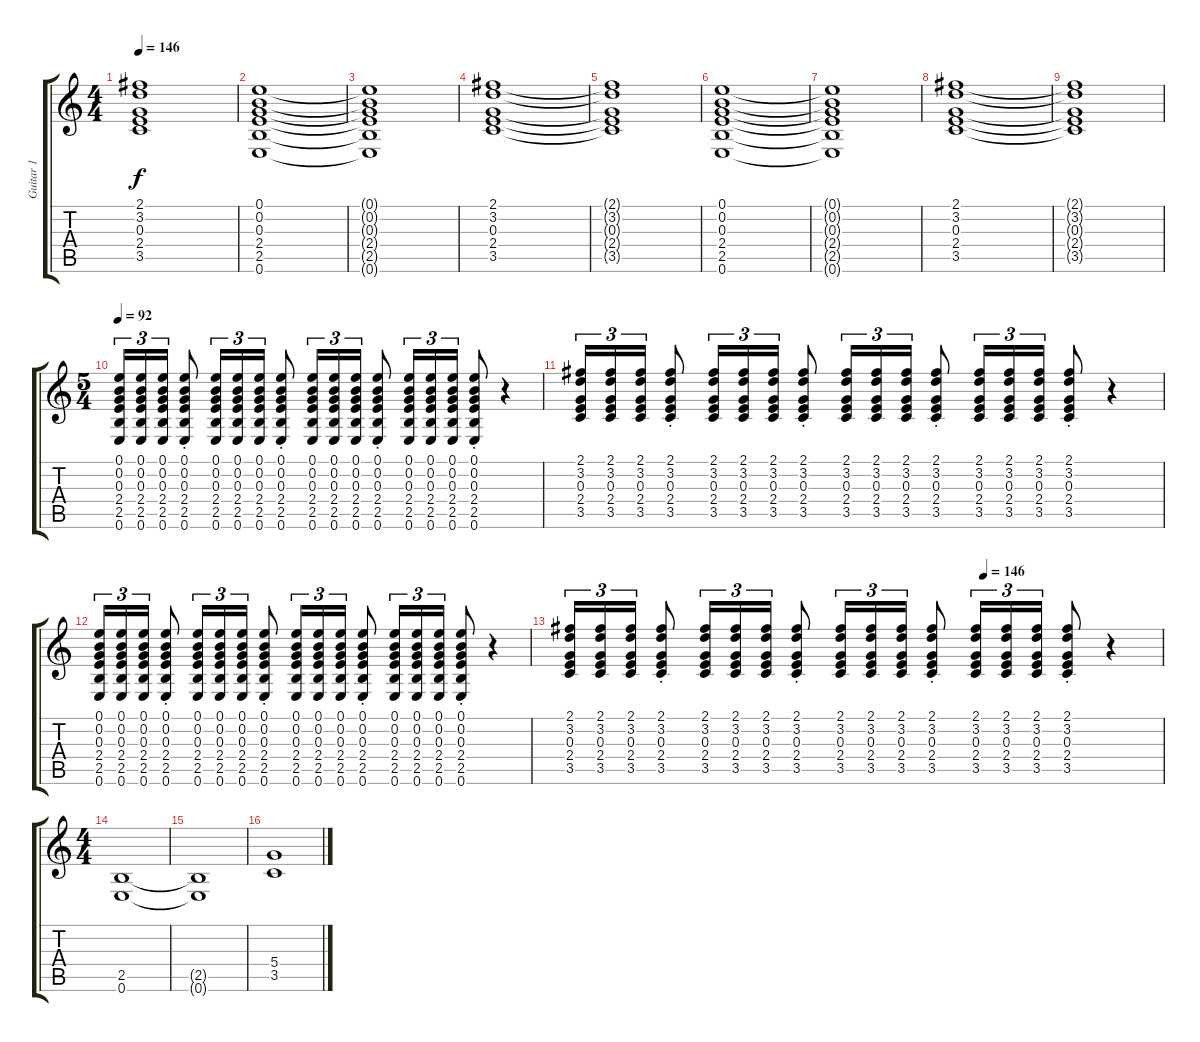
\track ("Guitar 1" "Guitar 1") {instrument overdrivenguitar}
\staff {score tabs}
\tuning (E4 B3 G3 D3 A2 E2) {hide}
\ts (4 4)
\tempo 146
\clef g2
\ks c
(2.1{t} 3.2{t} 0.3{t} 2.4{t} 3.5{t}).1{dy f} |
(0.1 0.2 0.3 2.4 2.5 0.6).1 |
(0.1{t} 0.2{t} 0.3{t} 2.4{t} 2.5{t} 0.6{t}).1 |
(2.1 3.2 0.3 2.4 3.5).1 |
(2.1{t} 3.2{t} 0.3{t} 2.4{t} 3.5{t}).1 |
(0.1 0.2 0.3 2.4 2.5 0.6).1 |
(0.1{t} 0.2{t} 0.3{t} 2.4{t} 2.5{t} 0.6{t}).1 |
(2.1 3.2 0.3 2.4 3.5).1 |
(2.1{t} 3.2{t} 0.3{t} 2.4{t} 3.5{t}).1 |
\ts (5 4)
\tempo 92
(0.1 0.2 0.3 2.4 2.5 0.6).16{tu (3 2)} (0.1 0.2 0.3 2.4 2.5 0.6).16{tu (3 2)} (0.1 0.2 0.3 2.4 2.5 0.6).16{tu (3 2)} (0.1{st} 0.2{st} 0.3{st} 2.4{st} 2.5{st} 0.6{st}).8 (0.1 0.2 0.3 2.4 2.5 0.6).16{tu (3 2)} (0.1 0.2 0.3 2.4 2.5 0.6).16{tu (3 2)} (0.1 0.2 0.3 2.4 2.5 0.6).16{tu (3 2)} (0.1{st} 0.2{st} 0.3{st} 2.4{st} 2.5{st} 0.6{st}).8 (0.1 0.2 0.3 2.4 2.5 0.6).16{tu (3 2)} (0.1 0.2 0.3 2.4 2.5 0.6).16{tu (3 2)} (0.1 0.2 0.3 2.4 2.5 0.6).16{tu (3 2)} (0.1{st} 0.2{st} 0.3{st} 2.4{st} 2.5{st} 0.6{st}).8 (0.1 0.2 0.3 2.4 2.5 0.6).16{tu (3 2)} (0.1 0.2 0.3 2.4 2.5 0.6).16{tu (3 2)} (0.1 0.2 0.3 2.4 2.5 0.6).16{tu (3 2)} (0.1{st} 0.2{st} 0.3{st} 2.4{st} 2.5{st} 0.6{st}).8 r.4 |
(2.1 3.2 0.3 2.4 3.5).16{tu (3 2)} (2.1 3.2 0.3 2.4 3.5).16{tu (3 2)} (2.1 3.2 0.3 2.4 3.5).16{tu (3 2)} (2.1{st} 3.2{st} 0.3{st} 2.4{st} 3.5{st}).8 (2.1 3.2 0.3 2.4 3.5).16{tu (3 2)} (2.1 3.2 0.3 2.4 3.5).16{tu (3 2)} (2.1 3.2 0.3 2.4 3.5).16{tu (3 2)} (2.1{st} 3.2{st} 0.3{st} 2.4{st} 3.5{st}).8 (2.1 3.2 0.3 2.4 3.5).16{tu (3 2)} (2.1 3.2 0.3 2.4 3.5).16{tu (3 2)} (2.1 3.2 0.3 2.4 3.5).16{tu (3 2)} (2.1{st} 3.2{st} 0.3{st} 2.4{st} 3.5{st}).8 (2.1 3.2 0.3 2.4 3.5).16{tu (3 2)} (2.1 3.2 0.3 2.4 3.5).16{tu (3 2)} (2.1 3.2 0.3 2.4 3.5).16{tu (3 2)} (2.1{st} 3.2{st} 0.3{st} 2.4{st} 3.5{st}).8 r.4 |
(0.1 0.2 0.3 2.4 2.5 0.6).16{tu (3 2)} (0.1 0.2 0.3 2.4 2.5 0.6).16{tu (3 2)} (0.1 0.2 0.3 2.4 2.5 0.6).16{tu (3 2)} (0.1{st} 0.2{st} 0.3{st} 2.4{st} 2.5{st} 0.6{st}).8 (0.1 0.2 0.3 2.4 2.5 0.6).16{tu (3 2)} (0.1 0.2 0.3 2.4 2.5 0.6).16{tu (3 2)} (0.1 0.2 0.3 2.4 2.5 0.6).16{tu (3 2)} (0.1{st} 0.2{st} 0.3{st} 2.4{st} 2.5{st} 0.6{st}).8 (0.1 0.2 0.3 2.4 2.5 0.6).16{tu (3 2)} (0.1 0.2 0.3 2.4 2.5 0.6).16{tu (3 2)} (0.1 0.2 0.3 2.4 2.5 0.6).16{tu (3 2)} (0.1{st} 0.2{st} 0.3{st} 2.4{st} 2.5{st} 0.6{st}).8 (0.1 0.2 0.3 2.4 2.5 0.6).16{tu (3 2)} (0.1 0.2 0.3 2.4 2.5 0.6).16{tu (3 2)} (0.1 0.2 0.3 2.4 2.5 0.6).16{tu (3 2)} (0.1{st} 0.2{st} 0.3{st} 2.4{st} 2.5{st} 0.6{st}).8 r.4 |
\tempo (146 0.7)
(2.1 3.2 0.3 2.4 3.5).16{tu (3 2)} (2.1 3.2 0.3 2.4 3.5).16{tu (3 2)} (2.1 3.2 0.3 2.4 3.5).16{tu (3 2)} (2.1{st} 3.2{st} 0.3{st} 2.4{st} 3.5{st}).8 (2.1 3.2 0.3 2.4 3.5).16{tu (3 2)} (2.1 3.2 0.3 2.4 3.5).16{tu (3 2)} (2.1 3.2 0.3 2.4 3.5).16{tu (3 2)} (2.1{st} 3.2{st} 0.3{st} 2.4{st} 3.5{st}).8 (2.1 3.2 0.3 2.4 3.5).16{tu (3 2)} (2.1 3.2 0.3 2.4 3.5).16{tu (3 2)} (2.1 3.2 0.3 2.4 3.5).16{tu (3 2)} (2.1{st} 3.2{st} 0.3{st} 2.4{st} 3.5{st}).8 (2.1 3.2 0.3 2.4 3.5).16{tu (3 2)} (2.1 3.2 0.3 2.4 3.5).16{tu (3 2)} (2.1 3.2 0.3 2.4 3.5).16{tu (3 2)} (2.1{st} 3.2{st} 0.3{st} 2.4{st} 3.5{st}).8 r.4 |
\ts (4 4)
(2.5 0.6).1 |
(2.5{t} 0.6{t}).1 |
(5.4 3.5).1
